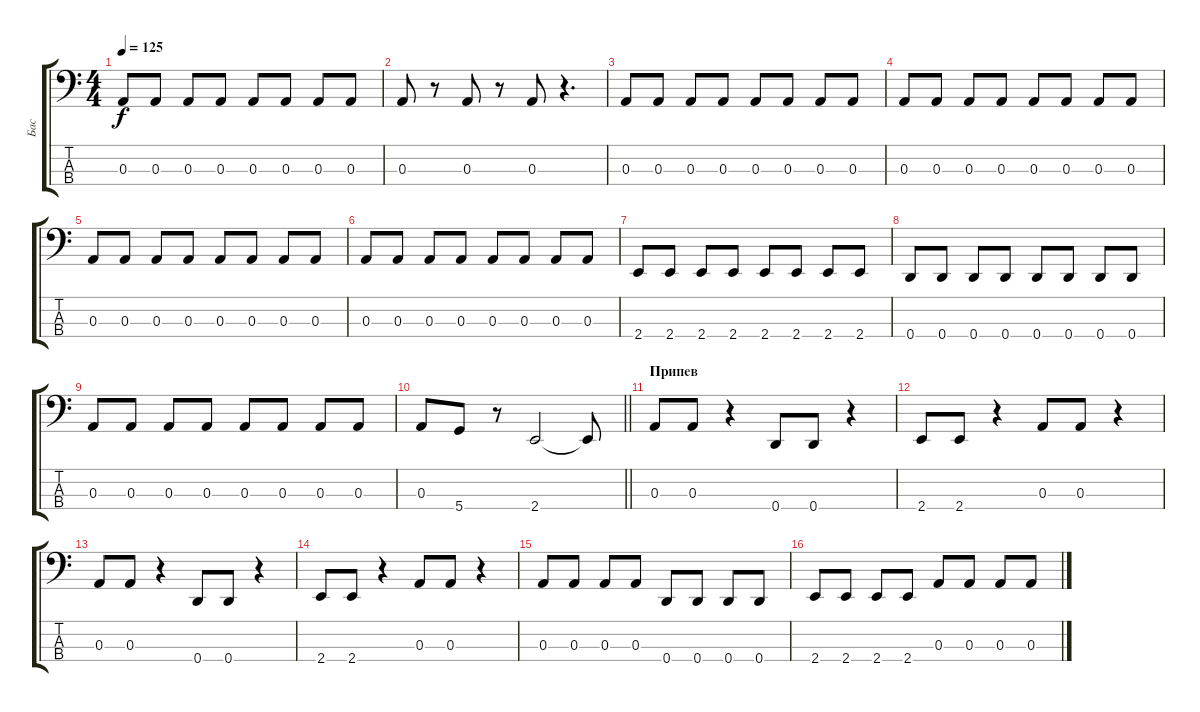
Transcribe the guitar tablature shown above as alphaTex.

\track ("Бас" "Бас") {instrument electricbasspick}
\staff {score tabs}
\tuning (G2 D2 A1 D1) {hide}
\ts (4 4)
\tempo 125
\clef f4
\ks c
0.3.8{dy f} 0.3.8 0.3.8 0.3.8 0.3.8 0.3.8 0.3.8 0.3.8 |
0.3.8 r.8 0.3.8 r.8 0.3.8 r.4{d} |
0.3.8 0.3.8 0.3.8 0.3.8 0.3.8 0.3.8 0.3.8 0.3.8 |
0.3.8 0.3.8 0.3.8 0.3.8 0.3.8 0.3.8 0.3.8 0.3.8 |
0.3.8 0.3.8 0.3.8 0.3.8 0.3.8 0.3.8 0.3.8 0.3.8 |
0.3.8 0.3.8 0.3.8 0.3.8 0.3.8 0.3.8 0.3.8 0.3.8 |
2.4.8 2.4.8 2.4.8 2.4.8 2.4.8 2.4.8 2.4.8 2.4.8 |
0.4.8 0.4.8 0.4.8 0.4.8 0.4.8 0.4.8 0.4.8 0.4.8 |
0.3.8 0.3.8 0.3.8 0.3.8 0.3.8 0.3.8 0.3.8 0.3.8 |
\barLineRight lightlight
0.3.8 5.4.8 r.8 2.4.2 2.4{t}.8 |
\section ("" "Припев")
0.3.8 0.3.8 r.4 0.4.8 0.4.8 r.4 |
2.4.8 2.4.8 r.4 0.3.8 0.3.8 r.4 |
0.3.8 0.3.8 r.4 0.4.8 0.4.8 r.4 |
2.4.8 2.4.8 r.4 0.3.8 0.3.8 r.4 |
0.3.8 0.3.8 0.3.8 0.3.8 0.4.8 0.4.8 0.4.8 0.4.8 |
2.4.8 2.4.8 2.4.8 2.4.8 0.3.8 0.3.8 0.3.8 0.3.8
